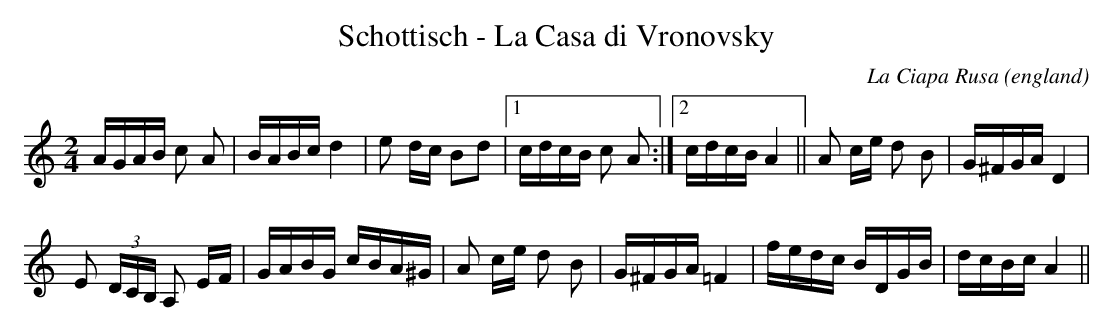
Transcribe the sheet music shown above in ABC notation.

X:1
T:Schottisch - La Casa di Vronovsky
O:england
C:La Ciapa Rusa
M:2/4
L:1/16
K:C
AGAB c2 A2|BABc d4|e2 dc B2d2|1 cdcB c2 A2:|2  cdcB A4||\
A2 ce d2 B2|G^FGA D4|
E2 (3DCB, A,2 EF|GABG cBA^G|\
A2 ce d2 B2|G^FGA =F4|fedc BDGB|dcBc A4||
